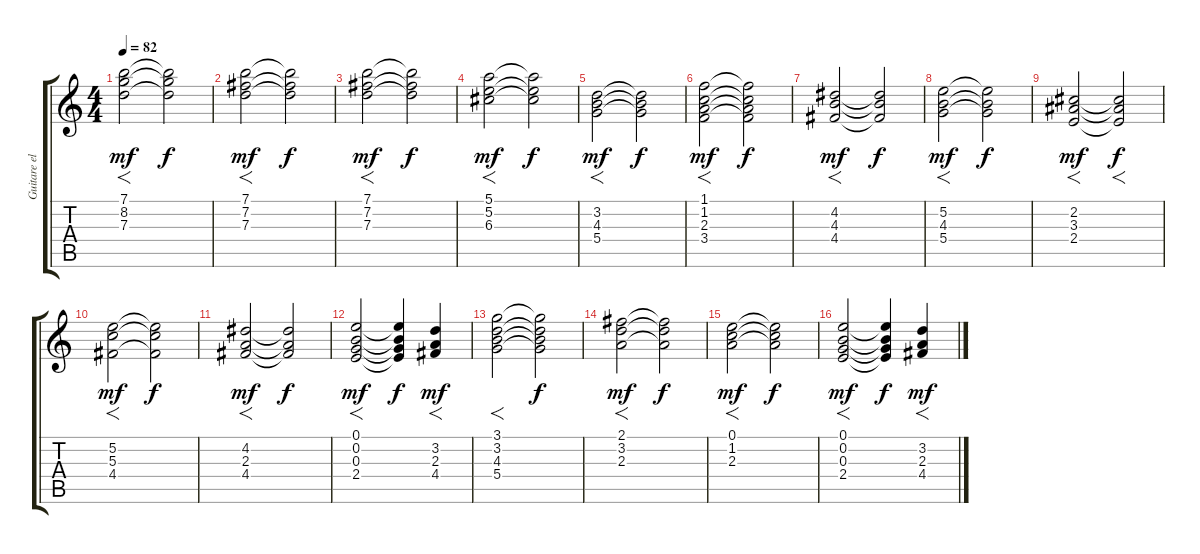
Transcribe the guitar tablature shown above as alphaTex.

\track ("Guitare electrique" "Guitare el") {instrument electricguitarjazz}
\staff {score tabs}
\tuning (E4 B3 G3 D3 A2 E2) {hide}
\ts (4 4)
\tempo 82
\clef g2
\ks c
(7.1 8.2 7.3).2{f dy mf} (7.1{t} 8.2{t} 7.3{t}).2{dy f} |
(7.1 7.2 7.3).2{f dy mf} (7.1{t} 7.2{t} 7.3{t}).2{dy f} |
(7.1 7.2 7.3).2{f dy mf} (7.1{t} 7.2{t} 7.3{t}).2{dy f} |
(5.1 5.2 6.3).2{f dy mf} (5.1{t} 5.2{t} 6.3{t}).2{dy f} |
(3.2 4.3 5.4).2{f dy mf} (3.2{t} 4.3{t} 5.4{t}).2{dy f} |
(1.1 1.2 2.3 3.4).2{f dy mf} (1.1{t} 1.2{t} 2.3{t} 3.4{t}).2{dy f} |
(4.2 4.3 4.4).2{f dy mf} (4.2{t} 4.3{t} 4.4{t}).2{dy f} |
(5.2 4.3 5.4).2{f dy mf} (5.2{t} 4.3{t} 5.4{t}).2{dy f} |
(2.2 3.3 2.4).2{f dy mf} (2.2{t} 3.3{t} 2.4{t}).2{f dy f} |
(5.2 5.3 4.4).2{f dy mf} (5.2{t} 5.3{t} 4.4{t}).2{dy f} |
(4.2 2.3 4.4).2{f dy mf} (4.2{t} 2.3{t} 4.4{t}).2{dy f} |
(0.1 0.2 0.3 2.4).2{f dy mf} (0.1{t} 0.2{t} 0.3{t} 2.4{t}).4{dy f} (3.2 2.3 4.4).4{f dy mf} |
(3.1 3.2 4.3 5.4).2{f} (3.1{t} 3.2{t} 4.3{t} 5.4{t}).2{dy f} |
(2.1 3.2 2.3).2{f dy mf} (2.1{t} 3.2{t} 2.3{t}).2{dy f} |
(0.1 1.2 2.3).2{f dy mf} (0.1{t} 1.2{t} 2.3{t}).2{dy f} |
(0.1 0.2 0.3 2.4).2{f dy mf} (0.1{t} 0.2{t} 0.3{t} 2.4{t}).4{dy f} (3.2 2.3 4.4).4{f dy mf}
